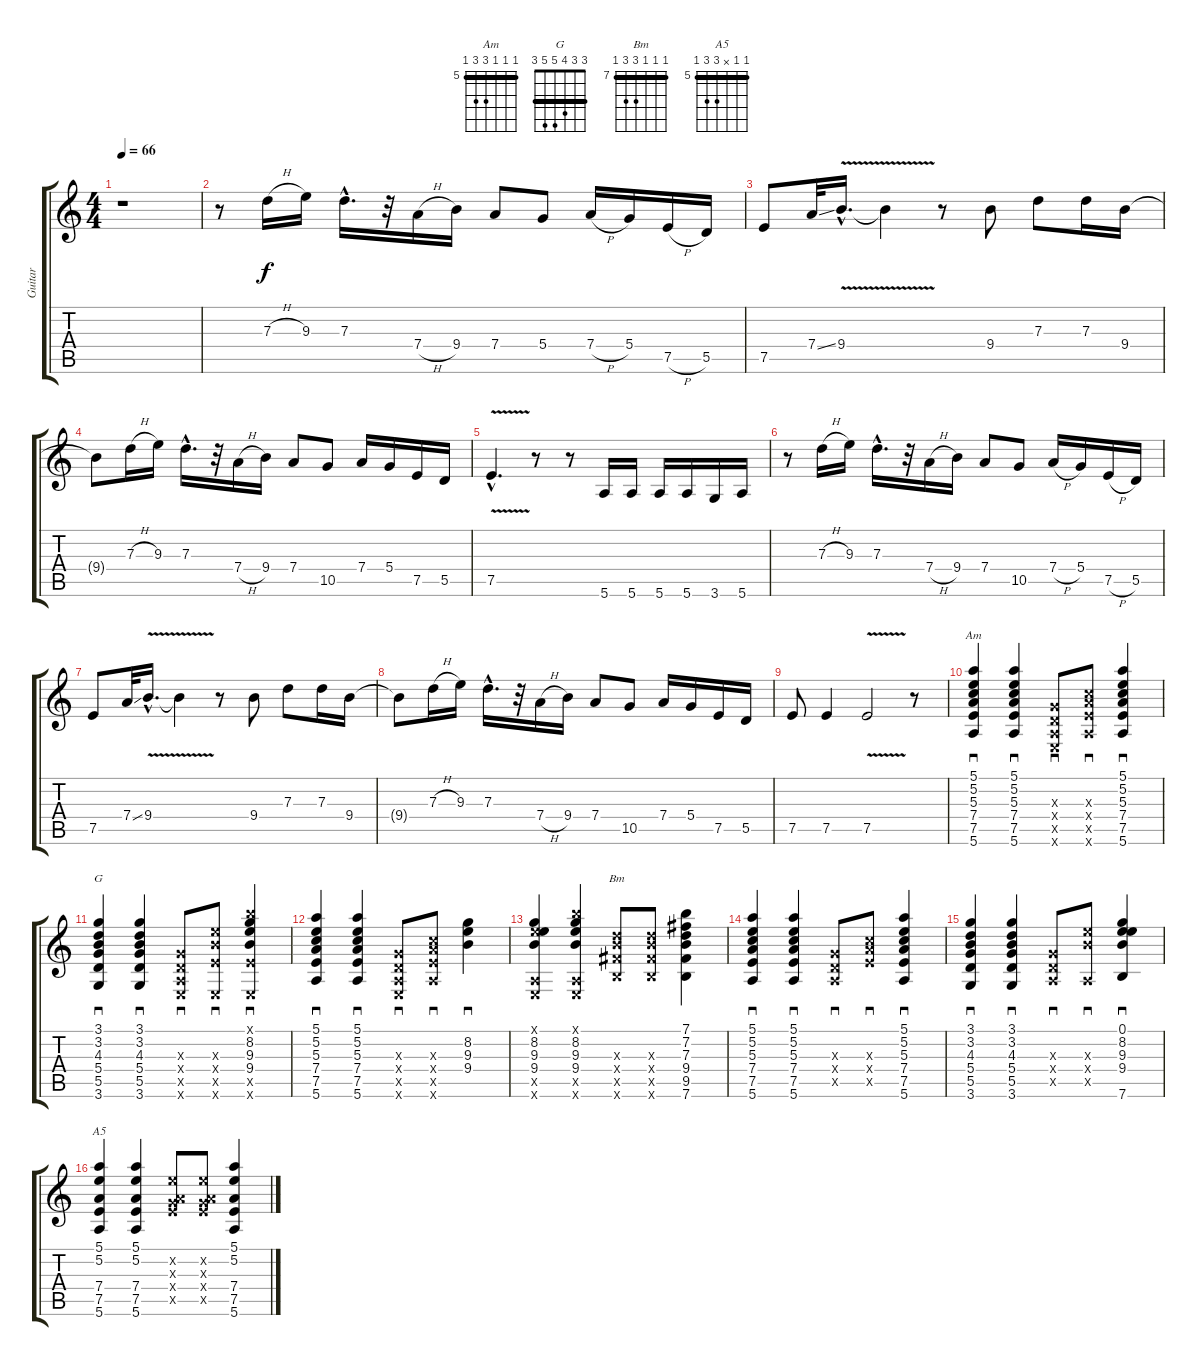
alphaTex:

\track ("Guitar" "Guitar") {instrument overdrivenguitar}
\staff {score tabs}
\tuning (E4 B3 G3 D3 A2 E2) {hide}
\chord ("Am" 5 5 5 7 7 5) {firstfret 5 barre 5}
\chord ("G" 3 3 4 5 5 3) {barre 3}
\chord ("Bm" 7 7 7 9 9 7) {firstfret 7 barre 7}
\chord ("A5" 5 5 x 7 7 5) {firstfret 5 barre 5}
\ts (4 4)
\tempo 66
\clef g2
\ks c
r.1{dy f instrument overdrivenguitar} |
r.8 7.3{h}.16 9.3.16 7.3{hac}.16{d} r.32 7.4{h}.16 9.4.16 7.4.8 5.4.8 7.4{h}.16 5.4.16 7.5{h}.16 5.5.16 |
7.5.8 7.4{ss}.32 9.4{v hac}.16{d} 9.4{t}.4 r.8 9.4.8 7.3.8 7.3.16 9.4.16 |
9.4{t}.8 7.3{h}.16 9.3.16 7.3{hac}.16{d} r.32 7.4{h}.16 9.4.16 7.4.8 10.5.8 7.4.16 5.4.16 7.5.16 5.5.16 |
7.5{v hac}.4{d} r.8 r.8 5.6.16 5.6.16 5.6.16 5.6.16 3.6.16 5.6.16 |
r.8 7.3{h}.16 9.3.16 7.3{hac}.16{d} r.32 7.4{h}.16 9.4.16 7.4.8 10.5.8 7.4{h}.16 5.4.16 7.5{h}.16 5.5.16 |
7.5.8 7.4{ss}.32 9.4{v hac}.16{d} 9.4{t}.4 r.8 9.4.8 7.3.8 7.3.16 9.4.16 |
9.4{t}.8 7.3{h}.16 9.3.16 7.3{hac}.16{d} r.32 7.4{h}.16 9.4.16 7.4.8 10.5.8 7.4.16 5.4.16 7.5.16 5.5.16 |
7.5.8 7.5.4 7.5{v}.2 r.8 |
(5.1 5.2 5.3 7.4 7.5 5.6).4{sd ch "Am"} (5.1 5.2 5.3 7.4 7.5 5.6).4{sd} (0.3{x} 0.4{x} 0.5{x} 0.6{x}).8{sd} (5.3{x} 7.4{x} 7.5{x} 5.6{x}).8{sd} (5.1 5.2 5.3 7.4 7.5 5.6).4{sd} |
(3.1 3.2 4.3 5.4 5.5 3.6).4{sd ch "G"} (3.1 3.2 4.3 5.4 5.5 3.6).4{sd} (0.3{x} 0.4{x} 0.5{x} 0.6{x}).8{sd} (9.3{x} 9.4{x} 7.5{x} 0.6{x}).8{sd} (7.1{x} 8.2 9.3 9.4 7.5{x} 0.6{x}).4{sd} |
(5.1 5.2 5.3 7.4 7.5 5.6).4{sd} (5.1 5.2 5.3 7.4 7.5 5.6).4{sd} (0.3{x} 0.4{x} 0.5{x} 0.6{x}).8{sd} (5.3{x} 7.4{x} 7.5{x} 5.6{x}).8{sd} (8.2 9.3 9.4).4{sd} |
(0.1{x} 8.2 9.3 9.4 0.5{x} 0.6{x}).4 (7.1{x} 8.2 9.3 9.4 0.5{x} 0.6{x}).4 (7.3{x} 9.4{x} 9.5{x} 7.6{x}).8{ch "Bm"} (7.3{x} 9.4{x} 9.5{x} 7.6{x}).8 (7.1 7.2 7.3 9.4 9.5 7.6).4 |
(5.1 5.2 5.3 7.4 7.5 5.6).4{sd} (5.1 5.2 5.3 7.4 7.5 5.6).4{sd} (0.3{x} 0.4{x} 0.5{x}).8{sd} (5.3{x} 7.4{x} 7.5{x}).8{sd} (5.1 5.2 5.3 7.4 7.5 5.6).4{sd} |
(3.1 3.2 4.3 5.4 5.5 3.6).4{sd} (3.1 3.2 4.3 5.4 5.5 3.6).4{sd} (0.3{x} 0.4{x} 0.5{x}).8{sd} (9.3{x} 9.4{x} 0.5{x}).8{sd} (0.1 8.2 9.3 9.4 7.6).4{sd} |
(5.1 5.2 7.4 7.5 5.6).4{ch "A5"} (5.1 5.2 7.4 7.5 5.6).4 (5.2{x} 0.3{x} 7.4{x} 7.5{x}).8 (5.2{x} 0.3{x} 7.4{x} 7.5{x}).8 (5.1 5.2 7.4 7.5 5.6).4
